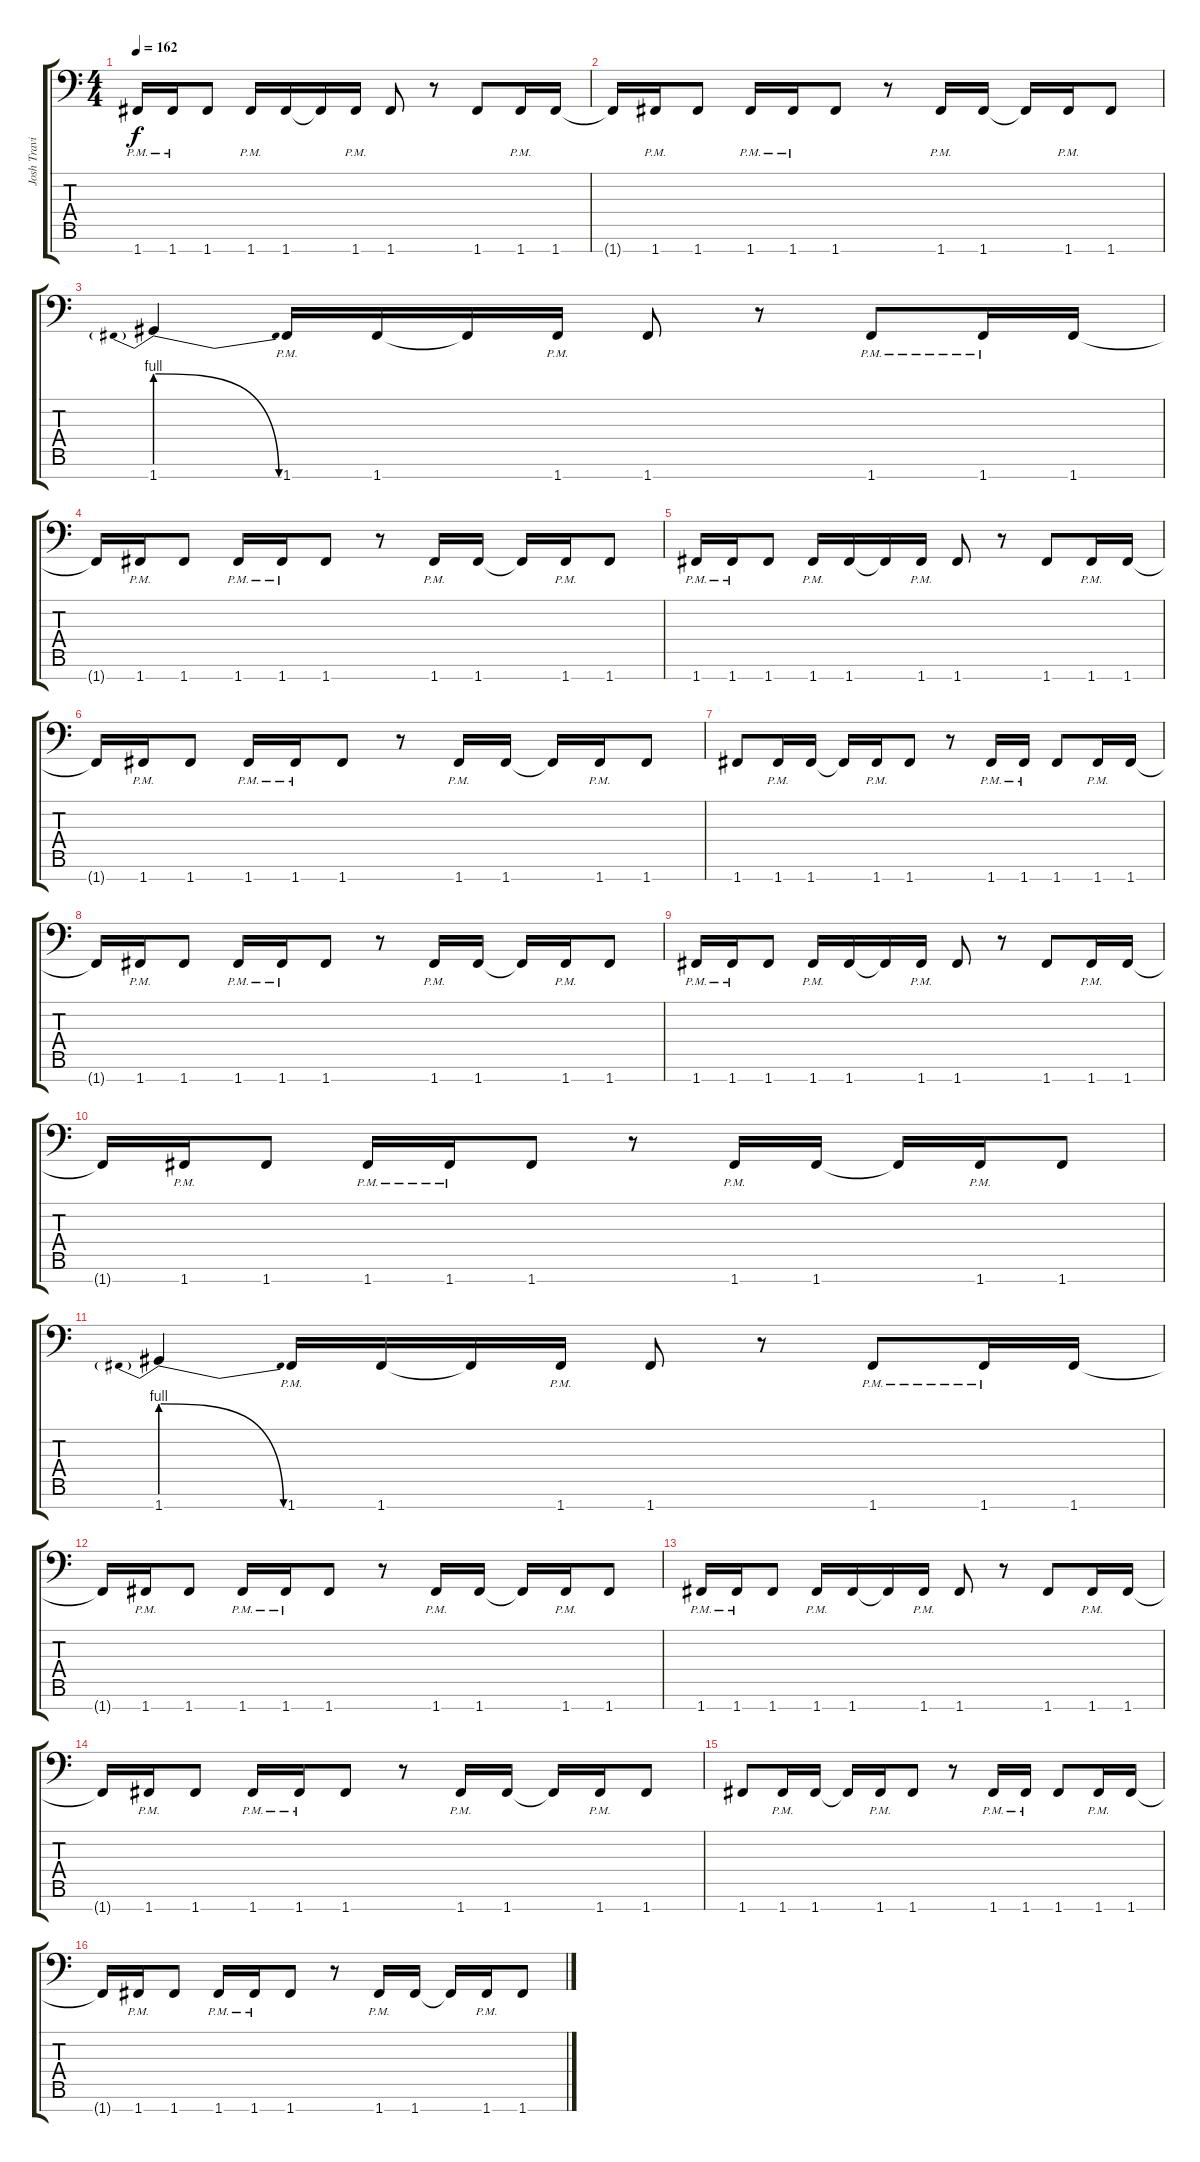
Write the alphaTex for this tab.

\track ("Josh Travis" "Josh Travi") {instrument distortionguitar}
\staff {score tabs}
\tuning (B3 Gb3 E3 B2 G2 C2 F1) {hide}
\ts (4 4)
\tempo 162
\clef f4
\ks c
1.7{pm}.16{dy f} 1.7{pm}.16 1.7.8 1.7{pm}.16 1.7.16 1.7{t}.16 1.7{pm}.16 1.7.8 r.8 1.7.8 1.7{pm}.16 1.7.16 |
1.7{t}.16 1.7{pm}.16 1.7.8 1.7{pm}.16 1.7{pm}.16 1.7.8 r.8 1.7{pm}.16 1.7.16 1.7{t}.16 1.7{pm}.16 1.7.8 |
1.7{be (prebendrelease 0 4 60 0)}.4 1.7{pm}.16 1.7.16 1.7{t}.16 1.7{pm}.16 1.7.8 r.8 1.7{pm}.8 1.7{pm}.16 1.7.16 |
1.7{t}.16 1.7{pm}.16 1.7.8 1.7{pm}.16 1.7{pm}.16 1.7.8 r.8 1.7{pm}.16 1.7.16 1.7{t}.16 1.7{pm}.16 1.7.8 |
1.7{pm}.16 1.7{pm}.16 1.7.8 1.7{pm}.16 1.7.16 1.7{t}.16 1.7{pm}.16 1.7.8 r.8 1.7.8 1.7{pm}.16 1.7.16 |
1.7{t}.16 1.7{pm}.16 1.7.8 1.7{pm}.16 1.7{pm}.16 1.7.8 r.8 1.7{pm}.16 1.7.16 1.7{t}.16 1.7{pm}.16 1.7.8 |
1.7.8 1.7{pm}.16 1.7.16 1.7{t}.16 1.7{pm}.16 1.7.8 r.8 1.7{pm}.16 1.7{pm}.16 1.7.8 1.7{pm}.16 1.7.16 |
1.7{t}.16 1.7{pm}.16 1.7.8 1.7{pm}.16 1.7{pm}.16 1.7.8 r.8 1.7{pm}.16 1.7.16 1.7{t}.16 1.7{pm}.16 1.7.8 |
1.7{pm}.16 1.7{pm}.16 1.7.8 1.7{pm}.16 1.7.16 1.7{t}.16 1.7{pm}.16 1.7.8 r.8 1.7.8 1.7{pm}.16 1.7.16 |
1.7{t}.16 1.7{pm}.16 1.7.8 1.7{pm}.16 1.7{pm}.16 1.7.8 r.8 1.7{pm}.16 1.7.16 1.7{t}.16 1.7{pm}.16 1.7.8 |
1.7{be (prebendrelease 0 4 60 0)}.4 1.7{pm}.16 1.7.16 1.7{t}.16 1.7{pm}.16 1.7.8 r.8 1.7{pm}.8 1.7{pm}.16 1.7.16 |
1.7{t}.16 1.7{pm}.16 1.7.8 1.7{pm}.16 1.7{pm}.16 1.7.8 r.8 1.7{pm}.16 1.7.16 1.7{t}.16 1.7{pm}.16 1.7.8 |
1.7{pm}.16 1.7{pm}.16 1.7.8 1.7{pm}.16 1.7.16 1.7{t}.16 1.7{pm}.16 1.7.8 r.8 1.7.8 1.7{pm}.16 1.7.16 |
1.7{t}.16 1.7{pm}.16 1.7.8 1.7{pm}.16 1.7{pm}.16 1.7.8 r.8 1.7{pm}.16 1.7.16 1.7{t}.16 1.7{pm}.16 1.7.8 |
1.7.8 1.7{pm}.16 1.7.16 1.7{t}.16 1.7{pm}.16 1.7.8 r.8 1.7{pm}.16 1.7{pm}.16 1.7.8 1.7{pm}.16 1.7.16 |
1.7{t}.16 1.7{pm}.16 1.7.8 1.7{pm}.16 1.7{pm}.16 1.7.8 r.8 1.7{pm}.16 1.7.16 1.7{t}.16 1.7{pm}.16 1.7.8
